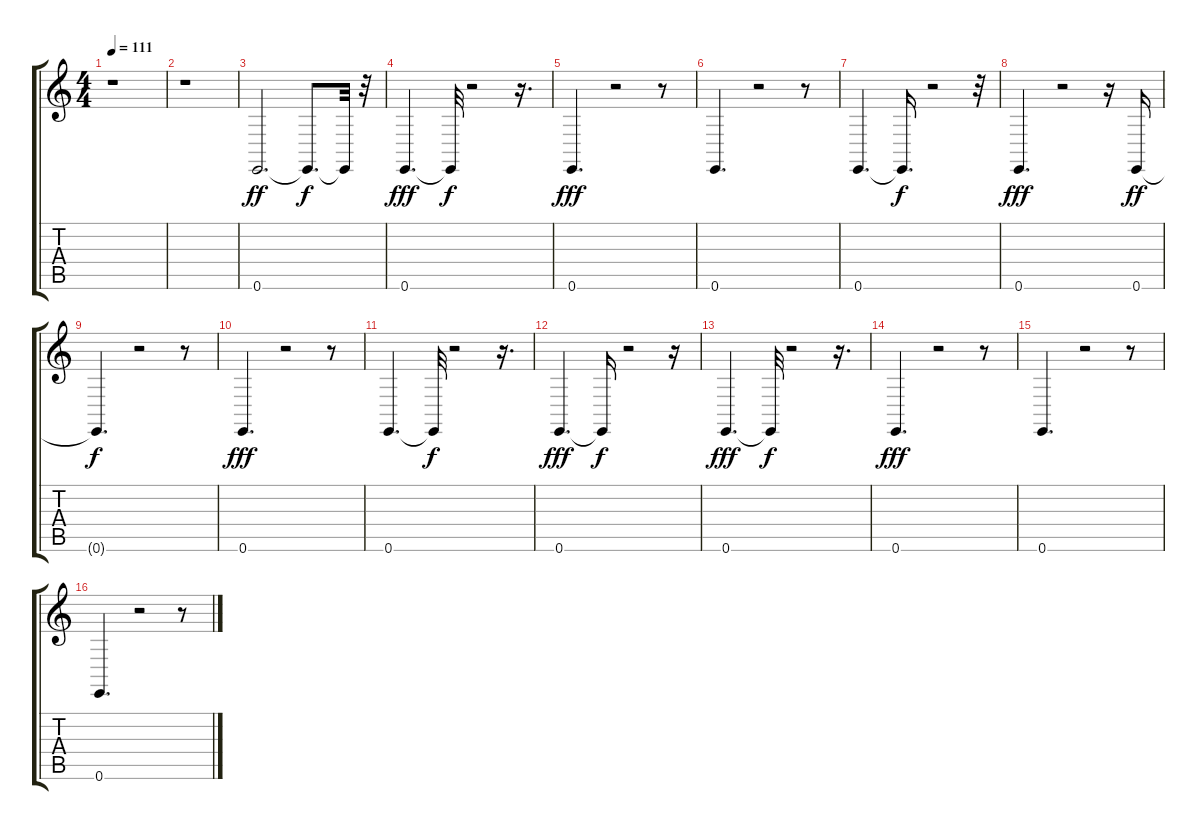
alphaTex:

\track "" {instrument synthstrings1}
\staff {score tabs}
\tuning (E4 B3 G3 D3 A2 E2) {hide}
\ts (4 4)
\tempo 111
\clef g2
\ks c
r.1{dy fff} |
r.1 |
0.6.2{d dy ff} 0.6{t}.8{d dy f} 0.6{t}.32 r.32 |
0.6.4{d dy fff} 0.6{t}.32{dy f} r.2 r.16{d} |
0.6.4{d dy fff} r.2 r.8 |
0.6.4{d} r.2 r.8 |
0.6.4{d} 0.6{t}.16{d dy f} r.2 r.32 |
0.6.4{d dy fff} r.2 r.16 0.6.16{dy ff} |
0.6{t}.4{d dy f} r.2 r.8 |
0.6.4{d dy fff} r.2 r.8 |
0.6.4{d} 0.6{t}.32{dy f} r.2 r.16{d} |
0.6.4{d dy fff} 0.6{t}.16{dy f} r.2 r.16 |
0.6.4{d dy fff} 0.6{t}.32{dy f} r.2 r.16{d} |
0.6.4{d dy fff} r.2 r.8 |
0.6.4{d} r.2 r.8 |
0.6.4{d} r.2 r.8
